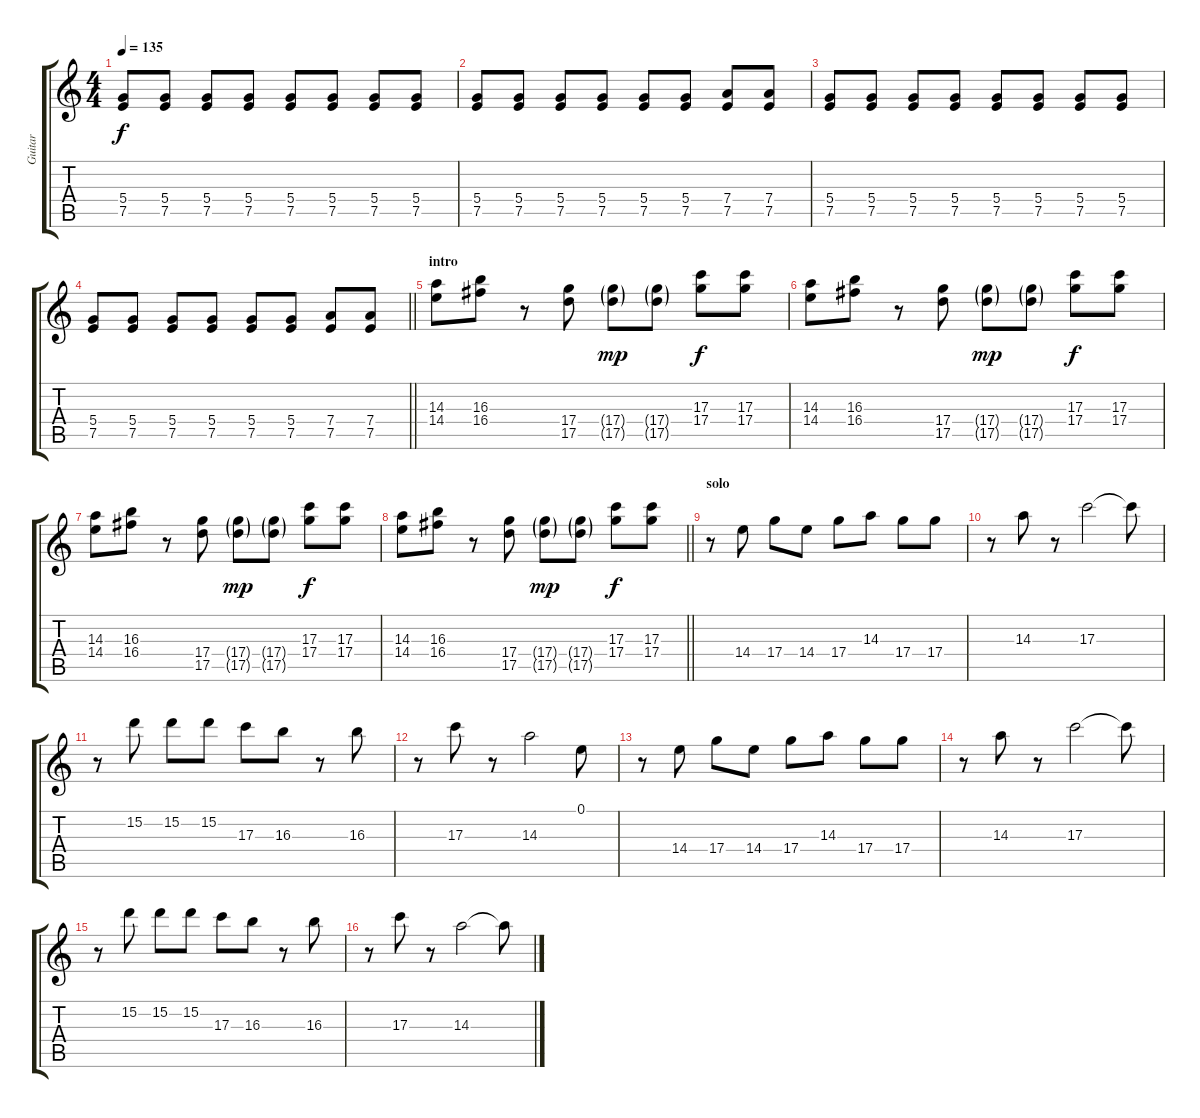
\track ("Guitar" "Guitar") {instrument overdrivenguitar}
\staff {score tabs}
\tuning (E4 B3 G3 D3 A2 E2) {hide}
\ts (4 4)
\tempo 135
\clef g2
\ks c
(5.4 7.5).8{dy f} (5.4 7.5).8 (5.4 7.5).8 (5.4 7.5).8 (5.4 7.5).8 (5.4 7.5).8 (5.4 7.5).8 (5.4 7.5).8 |
(5.4 7.5).8 (5.4 7.5).8 (5.4 7.5).8 (5.4 7.5).8 (5.4 7.5).8 (5.4 7.5).8 (7.4 7.5).8 (7.4 7.5).8 |
(5.4 7.5).8 (5.4 7.5).8 (5.4 7.5).8 (5.4 7.5).8 (5.4 7.5).8 (5.4 7.5).8 (5.4 7.5).8 (5.4 7.5).8 |
\barLineRight lightlight
(5.4 7.5).8 (5.4 7.5).8 (5.4 7.5).8 (5.4 7.5).8 (5.4 7.5).8 (5.4 7.5).8 (7.4 7.5).8 (7.4 7.5).8 |
\section ("" "intro")
(14.3 14.4).8 (16.3 16.4).8 r.8 (17.4 17.5).8 (17.4{g} 17.5{g}).8{dy mp} (17.4{g} 17.5{g}).8 (17.3 17.4).8{dy f} (17.3 17.4).8 |
(14.3 14.4).8 (16.3 16.4).8 r.8 (17.4 17.5).8 (17.4{g} 17.5{g}).8{dy mp} (17.4{g} 17.5{g}).8 (17.3 17.4).8{dy f} (17.3 17.4).8 |
(14.3 14.4).8 (16.3 16.4).8 r.8 (17.4 17.5).8 (17.4{g} 17.5{g}).8{dy mp} (17.4{g} 17.5{g}).8 (17.3 17.4).8{dy f} (17.3 17.4).8 |
\barLineRight lightlight
(14.3 14.4).8 (16.3 16.4).8 r.8 (17.4 17.5).8 (17.4{g} 17.5{g}).8{dy mp} (17.4{g} 17.5{g}).8 (17.3 17.4).8{dy f} (17.3 17.4).8 |
\section ("" "solo")
r.8 14.4.8 17.4.8 14.4.8 17.4.8 14.3.8 17.4.8 17.4.8 |
r.8 14.3.8 r.8 17.3.2 17.3{t}.8 |
r.8 15.2.8 15.2.8 15.2.8 17.3.8 16.3.8 r.8 16.3.8 |
r.8 17.3.8 r.8 14.3.2 0.1.8 |
r.8 14.4.8 17.4.8 14.4.8 17.4.8 14.3.8 17.4.8 17.4.8 |
r.8 14.3.8 r.8 17.3.2 17.3{t}.8 |
r.8 15.2.8 15.2.8 15.2.8 17.3.8 16.3.8 r.8 16.3.8 |
r.8 17.3.8 r.8 14.3.2 14.3{t}.8
